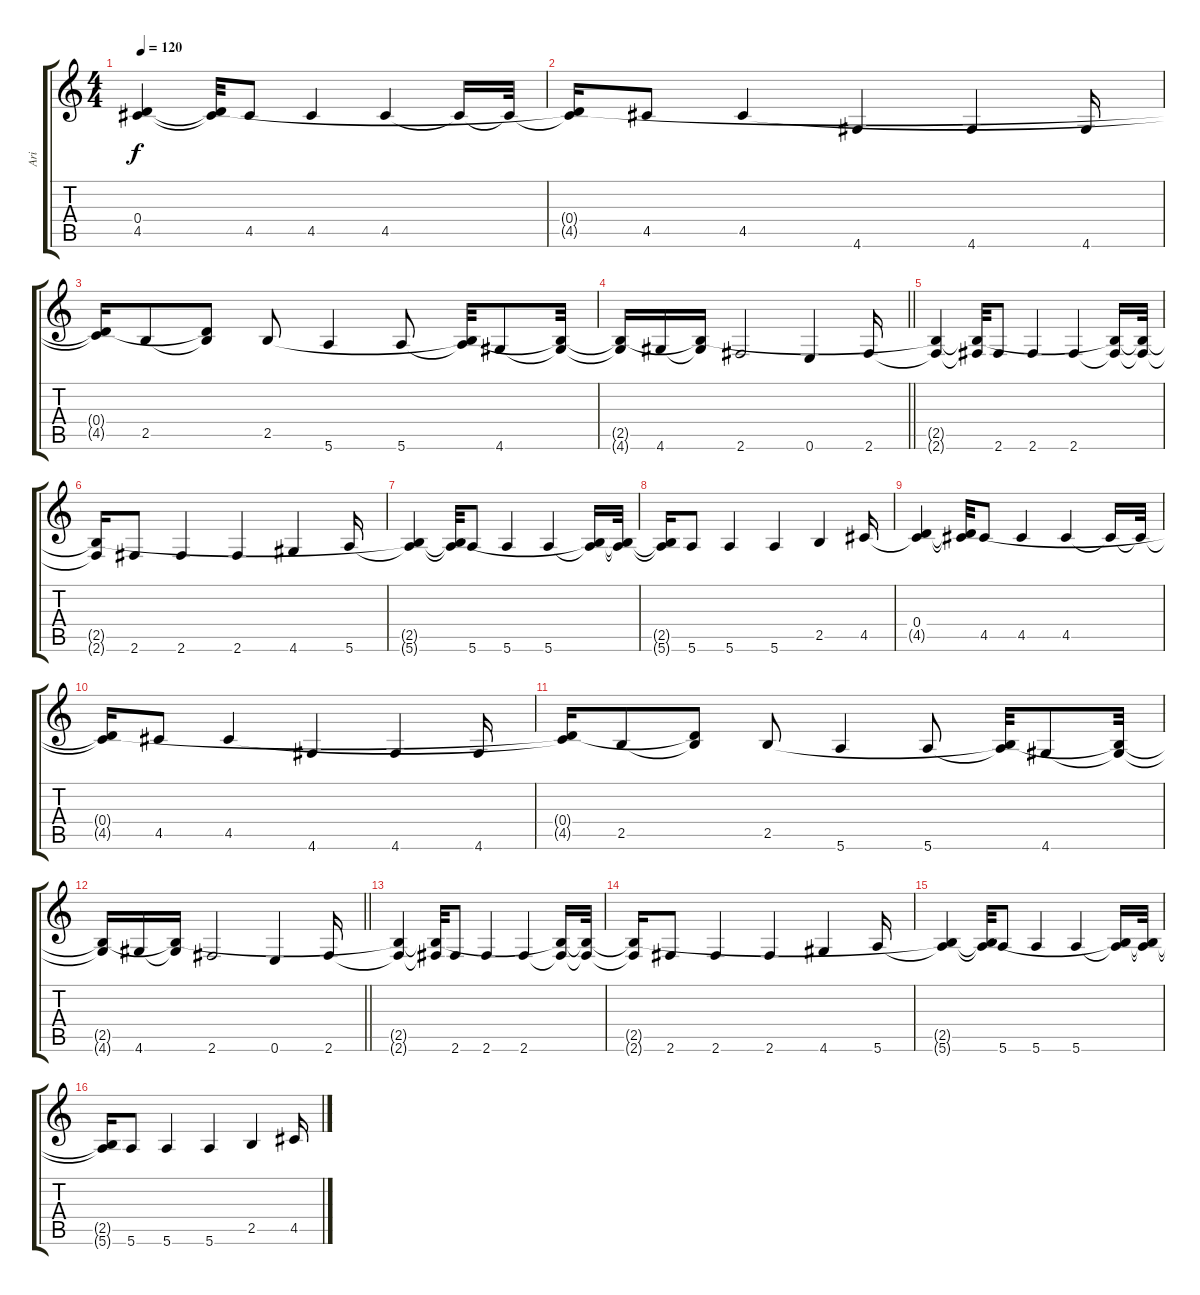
\track ("Ari" "Ari") {instrument electricbassfinger}
\staff {score tabs}
\tuning (E4 B3 G3 D3 A2 E2) {hide}
\ts (4 4)
\tempo 120
\clef g2
\ks c
(0.4 4.5{t}).4{dy f} (0.4{t} 4.5{t}).32 4.5.8 4.5.4 4.5.4 4.5{t}.16 4.5{t}.32 |
(0.4{t} 4.5{t}).16 4.5.8 4.5.4 4.6.4 4.6.4 4.6.16 |
(0.4{t} 4.5{t}).16 2.5.8 (0.4{t} 2.5{t}).8 2.5.8 5.6.4 5.6.8 (2.5{t} 5.6{t}).32 4.6.8 (2.5{t} 4.6{t}).32 |
\barLineRight lightlight
(2.5{t} 4.6{t}).16 4.6.16 (2.5{t} 4.6{t}).16 2.6.2 0.6.4 2.6.16 |
(2.5{t} 2.6{t}).4 (2.5{t} 2.6{t}).32 2.6.8 2.6.4 2.6.4 (2.5{t} 2.6{t}).16 (2.5{t} 2.6{t}).32 |
(2.5{t} 2.6{t}).16 2.6.8 2.6.4 2.6.4 4.6.4 5.6.16 |
(2.5{t} 5.6{t}).4 (2.5{t} 5.6{t}).32 5.6.8 5.6.4 5.6.4 (2.5{t} 5.6{t}).16 (2.5{t} 5.6{t}).32 |
(2.5{t} 5.6{t}).16 5.6.8 5.6.4 5.6.4 2.5.4 4.5.16 |
(0.4 4.5{t}).4 (0.4{t} 4.5{t}).32 4.5.8 4.5.4 4.5.4 4.5{t}.16 4.5{t}.32 |
(0.4{t} 4.5{t}).16 4.5.8 4.5.4 4.6.4 4.6.4 4.6.16 |
(0.4{t} 4.5{t}).16 2.5.8 (0.4{t} 2.5{t}).8 2.5.8 5.6.4 5.6.8 (2.5{t} 5.6{t}).32 4.6.8 (2.5{t} 4.6{t}).32 |
\barLineRight lightlight
(2.5{t} 4.6{t}).16 4.6.16 (2.5{t} 4.6{t}).16 2.6.2 0.6.4 2.6.16 |
(2.5{t} 2.6{t}).4 (2.5{t} 2.6{t}).32 2.6.8 2.6.4 2.6.4 (2.5{t} 2.6{t}).16 (2.5{t} 2.6{t}).32 |
(2.5{t} 2.6{t}).16 2.6.8 2.6.4 2.6.4 4.6.4 5.6.16 |
(2.5{t} 5.6{t}).4 (2.5{t} 5.6{t}).32 5.6.8 5.6.4 5.6.4 (2.5{t} 5.6{t}).16 (2.5{t} 5.6{t}).32 |
(2.5{t} 5.6{t}).16 5.6.8 5.6.4 5.6.4 2.5.4 4.5.16
